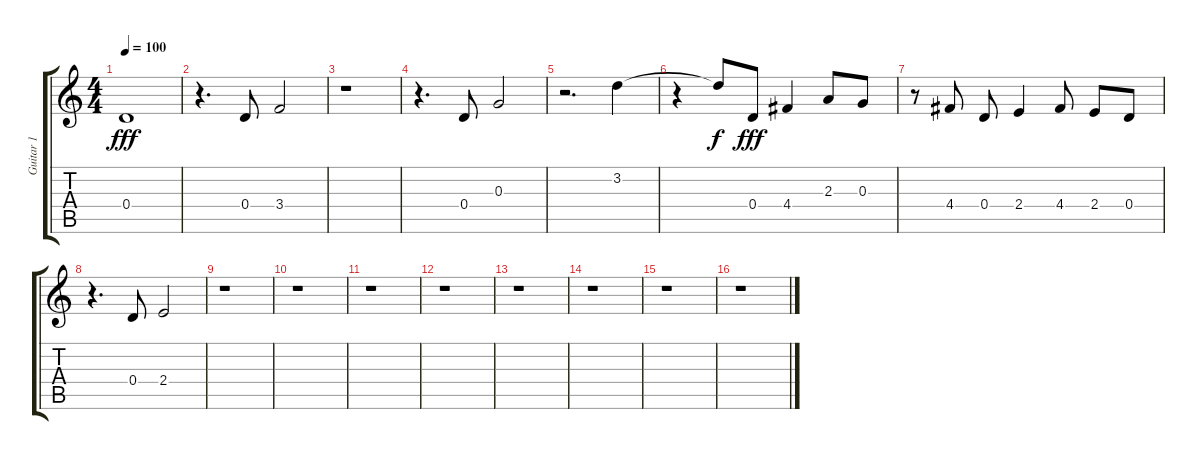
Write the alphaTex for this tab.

\track ("Guitar 1" "Guitar 1") {instrument electricguitarjazz}
\staff {score tabs}
\tuning (E4 B3 G3 D3 A2 E2) {hide}
\ts (4 4)
\tempo 100
\clef g2
\ks c
0.4.1{dy fff instrument electricguitarjazz} |
r.4{d} 0.4.8 3.4.2 |
r.1 |
r.4{d} 0.4.8 0.3.2 |
r.2{d} 3.2.4 |
r.4 3.2{t}.8{dy f} 0.4.8{dy fff} 4.4.4 2.3.8 0.3.8 |
r.8 4.4.8 0.4.8 2.4.4 4.4.8 2.4.8 0.4.8 |
r.4{d} 0.4.8 2.4.2 |
r.1 |
r.1 |
r.1 |
r.1 |
r.1 |
r.1 |
r.1 |
r.1
